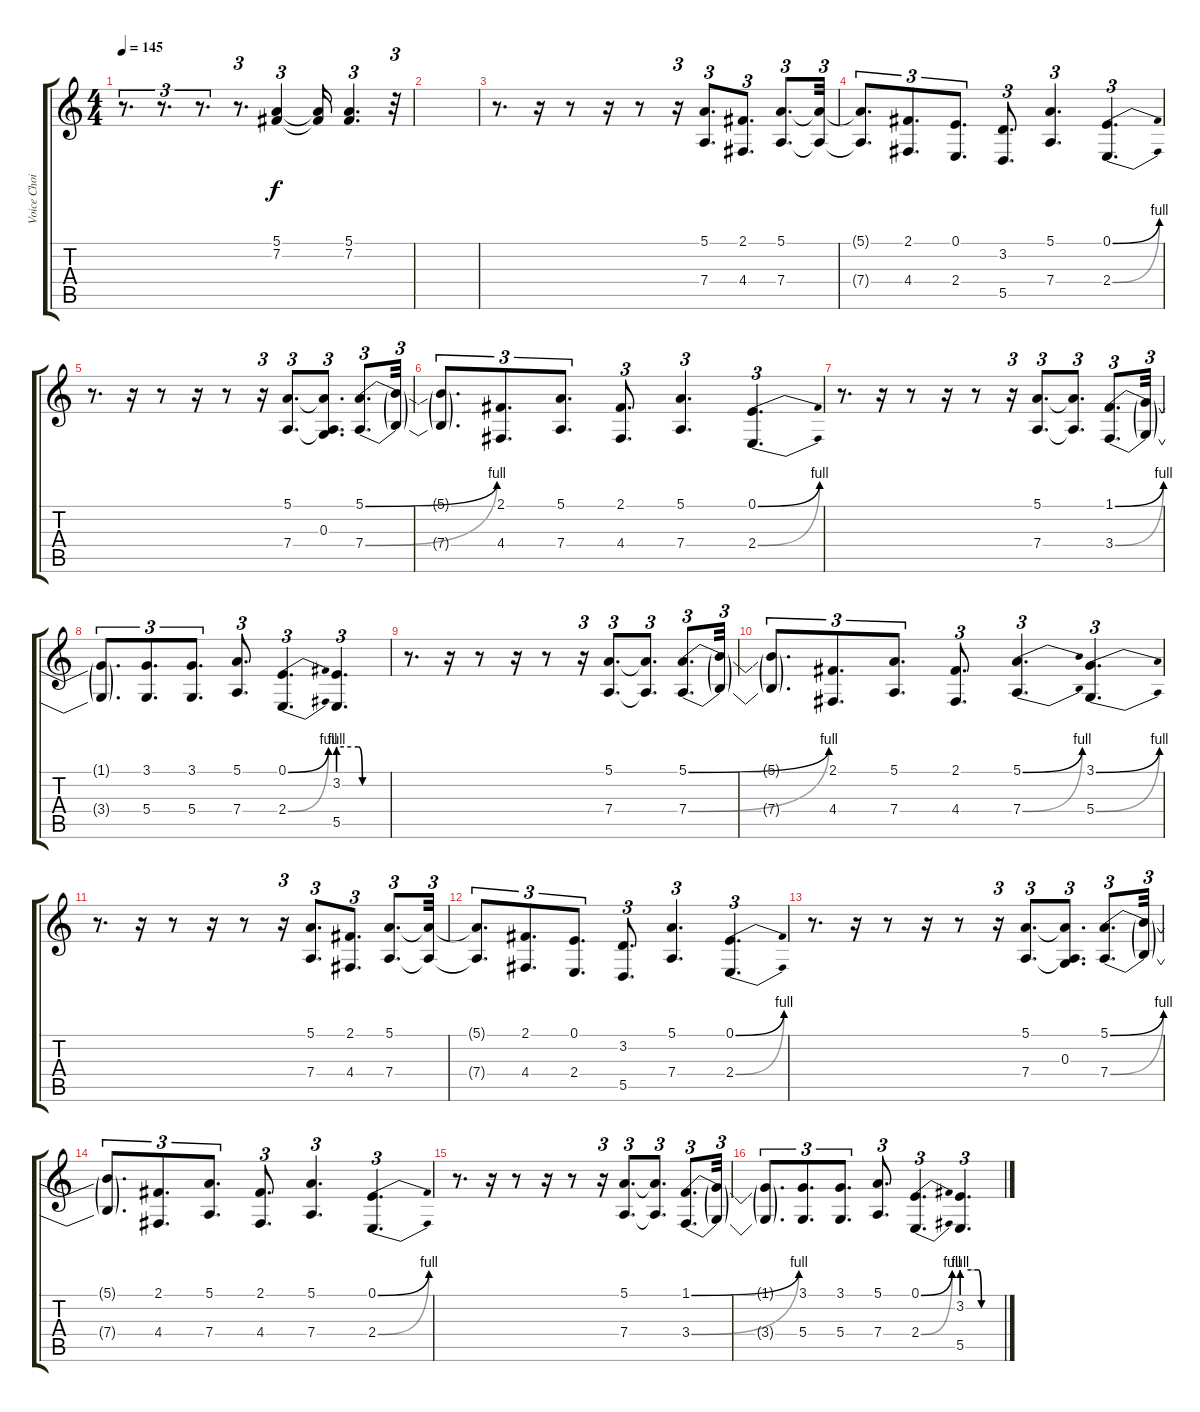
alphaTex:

\track ("Voice Choir" "Voice Choi") {instrument clarinet bank 7}
\staff {score tabs}
\tuning (E4 B3 G3 D3 A2 E2) {hide}
\ts (4 4)
\tempo 145
\clef g2
\ks c
r.8{d tu (3 2) dy f} r.8{d tu (3 2)} r.8{d tu (3 2)} r.8{d tu (3 2)} (5.1 7.2).4{tu (3 2)} (5.1{t} 7.2{t}).16 (5.1 7.2).4{d tu (3 2)} r.32{tu (3 2)} |
|
r.8{d} r.16 r.8 r.16 r.8 r.16{tu (3 2)} (5.1 7.4).8{d tu (3 2)} (2.1 4.4).8{d tu (3 2)} (5.1 7.4).8{d tu (3 2)} (5.1{t} 7.4{t}).32{tu (3 2)} |
(5.1{t} 7.4{t}).8{d tu (3 2)} (2.1 4.4).8{d tu (3 2)} (0.1 2.4).8{d tu (3 2)} (3.2 5.5).8{d tu (3 2)} (5.1 7.4).4{d tu (3 2)} (0.1{be (bend 0 0 60 4)} 2.4{be (bend 0 0 60 4)}).4{d tu (3 2)} |
r.8{d} r.16 r.8 r.16 r.8 r.16{tu (3 2)} (5.1 7.4).8{d tu (3 2)} (5.1{t} 0.3 7.4{t}).8{d tu (3 2)} (5.1{be (bend 0 0 60 4)} 7.4{be (bend 0 0 60 4)}).8{d tu (3 2)} (5.1{t} 7.4{t}).32{tu (3 2)} |
(5.1{t} 7.4{t}).8{d tu (3 2)} (2.1 4.4).8{d tu (3 2)} (5.1 7.4).8{d tu (3 2)} (2.1 4.4).8{d tu (3 2)} (5.1 7.4).4{d tu (3 2)} (0.1{be (bend 0 0 60 4)} 2.4{be (bend 0 0 60 4)}).4{d tu (3 2)} |
r.8{d} r.16 r.8 r.16 r.8 r.16{tu (3 2)} (5.1 7.4).8{d tu (3 2)} (5.1{t} 7.4{t}).8{d tu (3 2)} (1.1{be (bend 0 0 60 4)} 3.4{be (bend 0 0 60 4)}).8{d tu (3 2)} (1.1{t} 3.4{t}).32{tu (3 2)} |
(1.1{t} 3.4{t}).8{d tu (3 2)} (3.1 5.4).8{d tu (3 2)} (3.1 5.4).8{d tu (3 2)} (5.1 7.4).8{d tu (3 2)} (0.1{be (bend 0 0 60 4)} 2.4{be (bend 0 0 60 4)}).4{d tu (3 2)} (3.2{be (custom 0 4 25 4 30 0 60 0)} 5.5{be (custom 0 4 15 4 25 4 30 0 60 0)}).4{d tu (3 2)} |
r.8{d} r.16 r.8 r.16 r.8 r.16{tu (3 2)} (5.1 7.4).8{d tu (3 2)} (5.1{t} 7.4{t}).8{d tu (3 2)} (5.1{be (bend 0 0 60 4)} 7.4{be (bend 0 0 60 4)}).8{d tu (3 2)} (5.1{t} 7.4{t}).32{tu (3 2)} |
(5.1{t} 7.4{t}).8{d tu (3 2)} (2.1 4.4).8{d tu (3 2)} (5.1 7.4).8{d tu (3 2)} (2.1 4.4).8{d tu (3 2)} (5.1{be (bend 0 0 60 4)} 7.4{be (bend 0 0 60 4)}).4{d tu (3 2)} (3.1{be (bend 0 0 60 4)} 5.4{be (bend 0 0 60 4)}).4{d tu (3 2)} |
r.8{d} r.16 r.8 r.16 r.8 r.16{tu (3 2)} (5.1 7.4).8{d tu (3 2)} (2.1 4.4).8{d tu (3 2)} (5.1 7.4).8{d tu (3 2)} (5.1{t} 7.4{t}).32{tu (3 2)} |
(5.1{t} 7.4{t}).8{d tu (3 2)} (2.1 4.4).8{d tu (3 2)} (0.1 2.4).8{d tu (3 2)} (3.2 5.5).8{d tu (3 2)} (5.1 7.4).4{d tu (3 2)} (0.1{be (bend 0 0 60 4)} 2.4{be (bend 0 0 60 4)}).4{d tu (3 2)} |
r.8{d} r.16 r.8 r.16 r.8 r.16{tu (3 2)} (5.1 7.4).8{d tu (3 2)} (5.1{t} 0.3 7.4{t}).8{d tu (3 2)} (5.1{be (bend 0 0 60 4)} 7.4{be (bend 0 0 60 4)}).8{d tu (3 2)} (5.1{t} 7.4{t}).32{tu (3 2)} |
(5.1{t} 7.4{t}).8{d tu (3 2)} (2.1 4.4).8{d tu (3 2)} (5.1 7.4).8{d tu (3 2)} (2.1 4.4).8{d tu (3 2)} (5.1 7.4).4{d tu (3 2)} (0.1{be (bend 0 0 60 4)} 2.4{be (bend 0 0 60 4)}).4{d tu (3 2)} |
r.8{d} r.16 r.8 r.16 r.8 r.16{tu (3 2)} (5.1 7.4).8{d tu (3 2)} (5.1{t} 7.4{t}).8{d tu (3 2)} (1.1{be (bend 0 0 60 4)} 3.4{be (bend 0 0 60 4)}).8{d tu (3 2)} (1.1{t} 3.4{t}).32{tu (3 2)} |
(1.1{t} 3.4{t}).8{d tu (3 2)} (3.1 5.4).8{d tu (3 2)} (3.1 5.4).8{d tu (3 2)} (5.1 7.4).8{d tu (3 2)} (0.1{be (bend 0 0 60 4)} 2.4{be (bend 0 0 60 4)}).4{d tu (3 2)} (3.2{be (custom 0 4 25 4 30 0 60 0)} 5.5{be (custom 0 4 15 4 25 4 30 0 60 0)}).4{d tu (3 2)}
